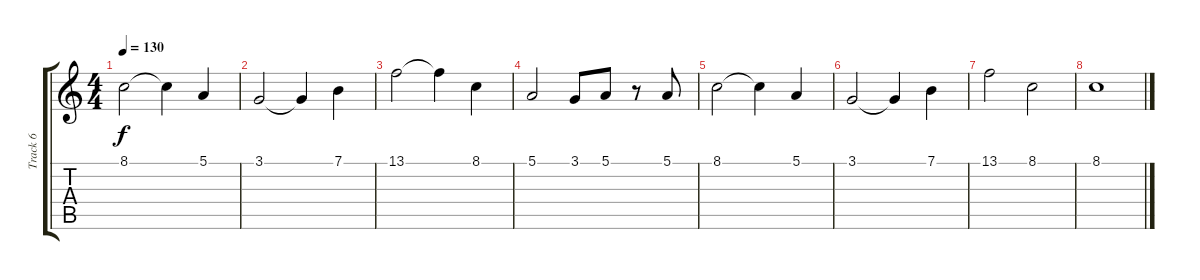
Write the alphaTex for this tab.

\track ("Track 6" "Track 6") {instrument clarinet}
\staff {score tabs}
\tuning (E4 B3 G3 D3 A2 E2) {hide}
\ts (4 4)
\tempo 130
\clef g2
\ks c
8.1.2{dy f} 8.1{t}.4 5.1.4 |
3.1.2 3.1{t}.4 7.1.4 |
13.1.2 13.1{t}.4 8.1.4 |
5.1.2 3.1.8 5.1.8 r.8 5.1.8 |
8.1.2 8.1{t}.4 5.1.4 |
3.1.2 3.1{t}.4 7.1.4 |
13.1.2 8.1.2 |
8.1.1
